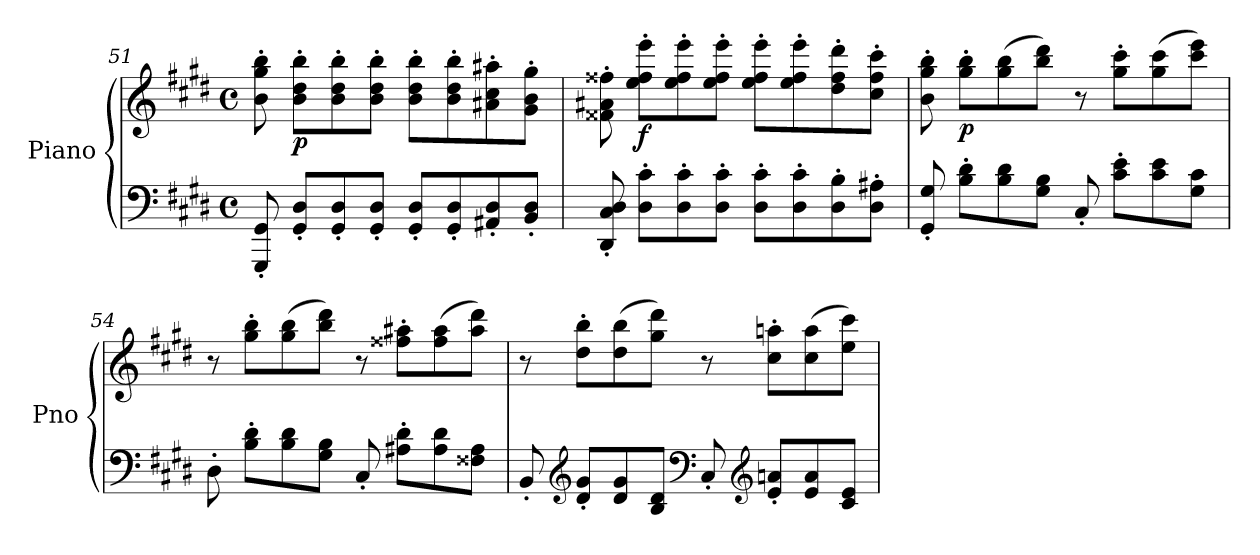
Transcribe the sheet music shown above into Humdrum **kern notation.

**kern	**kern	**dynam
*part1	*part1	*part1
*staff2	*staff1	*staff1/2
*I"Piano	*	*
*I'Pno	*	*
*clefF4	*clefG2	*
*k[f#c#g#d#]	*k[f#c#g#d#]	*
*M4/4	*M4/4	*
*met(c)	*met(c)	*
=51	=51	=51
8GGG#/' 8GG#/'	8b\' 8gg#\' 8bb\'	.
!	!	!LO:DY:b
8GG#/' 8D#/'L	8b\' 8dd#\' 8bb\'L	p
8GG#/' 8D#/'	8b\' 8dd#\' 8bb\'	.
8GG#/' 8D#/'J	8b\' 8dd#\' 8bb\'J	.
!	!	!LO:DY:b
8GG#/' 8D#/'L	8b\' 8dd#\' 8bb\'L	other-dynamics
8GG#/' 8D#/'	8b\' 8dd#\' 8bb\'	.
8AA#X/' 8D#/'	8a#X\' 8cc#\' 8aa#X\'	.
8BB/' 8D#/'J	8g#\' 8b\' 8gg#\'J	.
!!LO:PB:g=z
=52	=52	=52
8DD#/' 8C#/' 8D#/'	8f##X\' 8a#X\' 8ff##X\'	.
!	!	!LO:DY:b
8D#\' 8c#\'L	8ee\' 8ff##\' 8eee\'L	f
8D#\' 8c#\'	8ee\' 8ff##\' 8eee\'	.
8D#\' 8c#\'J	8ee\' 8ff##\' 8eee\'J	.
8D#\' 8c#\'L	8ee\' 8ff##\' 8eee\'L	.
8D#\' 8c#\'	8ee\' 8ff##\' 8eee\'	.
8D#\' 8B\'	8dd#\' 8ff##\' 8ddd#\'	.
8D#\' 8A#X\'J	8cc#\' 8ff##\' 8ccc#\'J	.
=53	=53	=53
8GG#/' 8G#/'	8b\' 8gg#\' 8bb\'	.
!	!	!LO:DY:b
8B\' 8d#\'L	8gg#\' 8bb\'L	p
8B\ 8d#\	(8gg#\ 8bb\	.
8G#\ 8B\J	8bb\ 8ddd#\J)	.
8C#'/	8r	.
8c#\' 8e\'L	8gg#\' 8ccc#\'L	.
8c#\ 8e\	(8gg#\ 8ccc#\	.
8G#\ 8c#\J	8ccc#\ 8eee\J)	.
=54	=54	=54
8D#'\	8r	.
8B\' 8d#\'L	8gg#\' 8bb\'L	.
8B\ 8d#\	(8gg#\ 8bb\	.
8G#\ 8B\J	8bb\ 8ddd#\J)	.
8C#'/	8r	.
8A#X\' 8d#\'L	8ff##X\' 8aa#X\'L	.
8A#\ 8d#\	(8ff##\ 8aa#\	.
8F##X\ 8A#\J	8aa#\ 8ddd#\J)	.
!!LO:LB:g=z
=55	=55	=55
8BB'/	8r	.
*clefG2	*	*
!	!	!LO:DY:b
8d#/' 8g#/'L	8dd#\' 8bb\'L	other-dynamics
8d#/ 8g#/	(8dd#\ 8bb\	.
8B/ 8d#/J	8gg#\ 8ddd#\J)	.
*clefF4	*	*
8C#'/	8r	.
*clefG2	*	*
8e/' 8an/'L	8cc#\' 8aan\'L	.
8e/ 8a/	(8cc#\ 8aa\	.
8c#/ 8e/J	8ee\ 8ccc#\J)	.
=	=	=
*-	*-	*-
